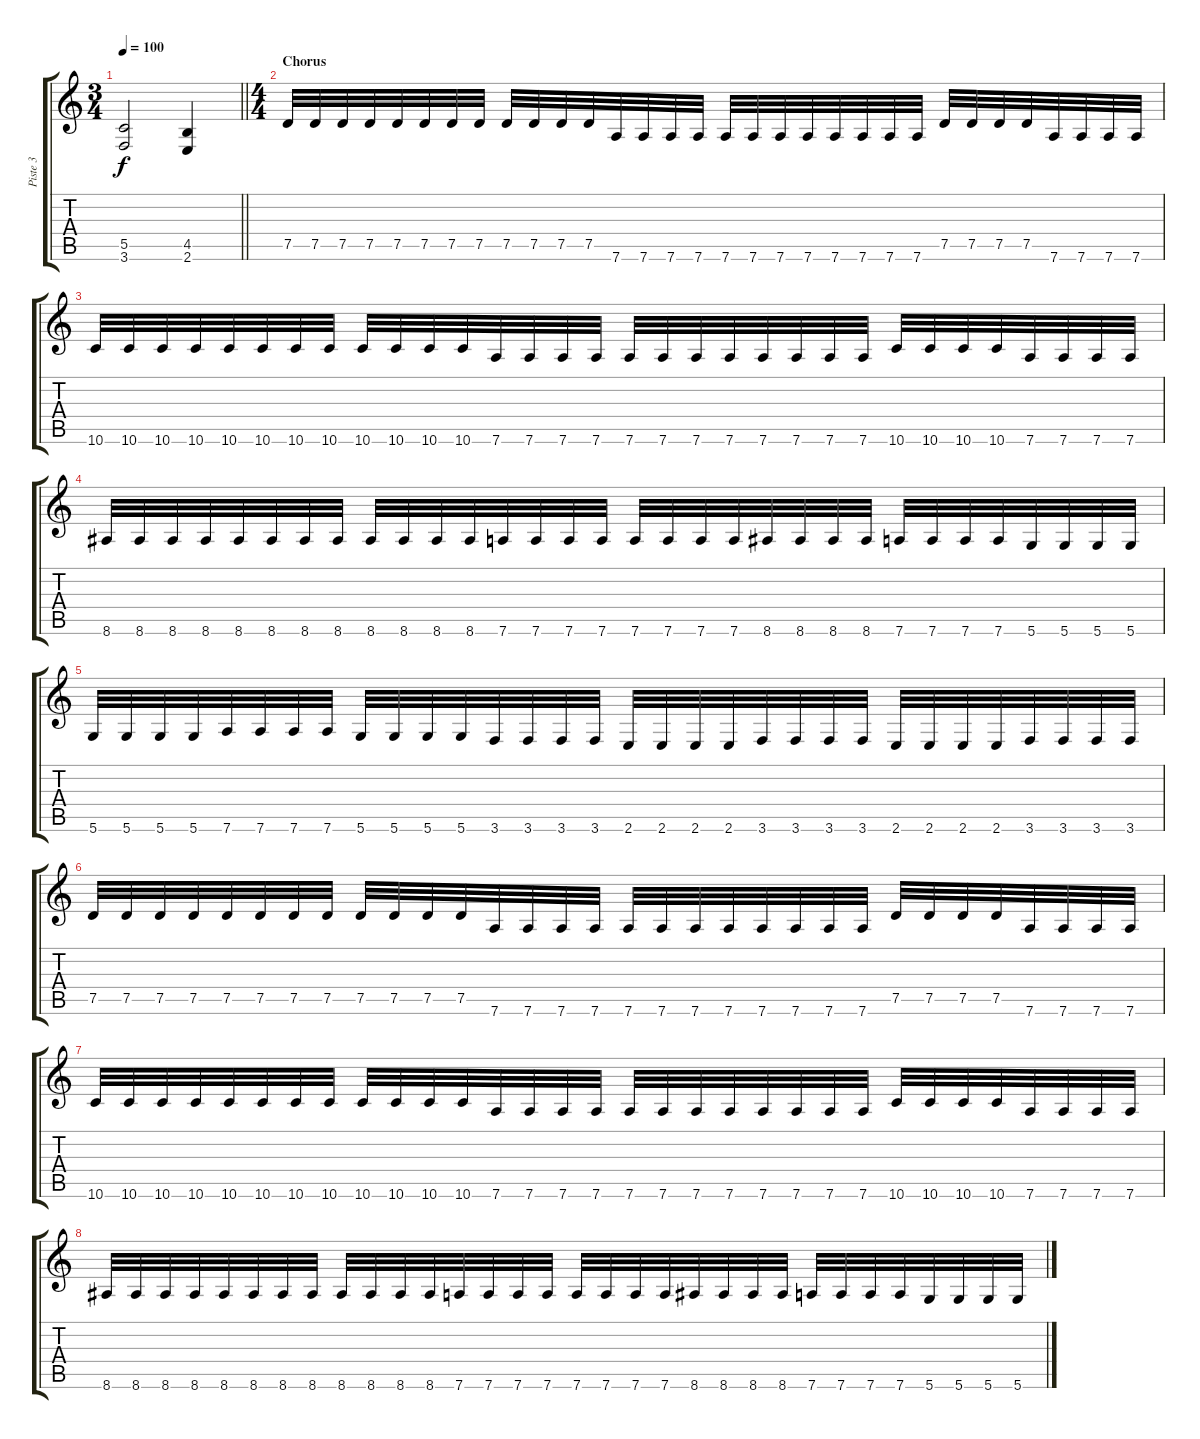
\track ("Piste 3" "Piste 3") {instrument distortionguitar}
\staff {score tabs}
\tuning (D4 A3 F3 C3 G2 D2) {hide}
\ts (3 4)
\tempo 100
\clef g2
\barLineRight lightlight
\ks c
(5.5{t} 3.6{t}).2{dy f} (4.5 2.6).4 |
\ts (4 4)
\section ("" "Chorus")
7.5.32 7.5.32 7.5.32 7.5.32 7.5.32 7.5.32 7.5.32 7.5.32 7.5.32 7.5.32 7.5.32 7.5.32 7.6.32 7.6.32 7.6.32 7.6.32 7.6.32 7.6.32 7.6.32 7.6.32 7.6.32 7.6.32 7.6.32 7.6.32 7.5.32 7.5.32 7.5.32 7.5.32 7.6.32 7.6.32 7.6.32 7.6.32 |
10.6.32 10.6.32 10.6.32 10.6.32 10.6.32 10.6.32 10.6.32 10.6.32 10.6.32 10.6.32 10.6.32 10.6.32 7.6.32 7.6.32 7.6.32 7.6.32 7.6.32 7.6.32 7.6.32 7.6.32 7.6.32 7.6.32 7.6.32 7.6.32 10.6.32 10.6.32 10.6.32 10.6.32 7.6.32 7.6.32 7.6.32 7.6.32 |
8.6.32 8.6.32 8.6.32 8.6.32 8.6.32 8.6.32 8.6.32 8.6.32 8.6.32 8.6.32 8.6.32 8.6.32 7.6.32 7.6.32 7.6.32 7.6.32 7.6.32 7.6.32 7.6.32 7.6.32 8.6.32 8.6.32 8.6.32 8.6.32 7.6.32 7.6.32 7.6.32 7.6.32 5.6.32 5.6.32 5.6.32 5.6.32 |
5.6.32 5.6.32 5.6.32 5.6.32 7.6.32 7.6.32 7.6.32 7.6.32 5.6.32 5.6.32 5.6.32 5.6.32 3.6.32 3.6.32 3.6.32 3.6.32 2.6.32 2.6.32 2.6.32 2.6.32 3.6.32 3.6.32 3.6.32 3.6.32 2.6.32 2.6.32 2.6.32 2.6.32 3.6.32 3.6.32 3.6.32 3.6.32 |
7.5.32 7.5.32 7.5.32 7.5.32 7.5.32 7.5.32 7.5.32 7.5.32 7.5.32 7.5.32 7.5.32 7.5.32 7.6.32 7.6.32 7.6.32 7.6.32 7.6.32 7.6.32 7.6.32 7.6.32 7.6.32 7.6.32 7.6.32 7.6.32 7.5.32 7.5.32 7.5.32 7.5.32 7.6.32 7.6.32 7.6.32 7.6.32 |
10.6.32 10.6.32 10.6.32 10.6.32 10.6.32 10.6.32 10.6.32 10.6.32 10.6.32 10.6.32 10.6.32 10.6.32 7.6.32 7.6.32 7.6.32 7.6.32 7.6.32 7.6.32 7.6.32 7.6.32 7.6.32 7.6.32 7.6.32 7.6.32 10.6.32 10.6.32 10.6.32 10.6.32 7.6.32 7.6.32 7.6.32 7.6.32 |
8.6.32 8.6.32 8.6.32 8.6.32 8.6.32 8.6.32 8.6.32 8.6.32 8.6.32 8.6.32 8.6.32 8.6.32 7.6.32 7.6.32 7.6.32 7.6.32 7.6.32 7.6.32 7.6.32 7.6.32 8.6.32 8.6.32 8.6.32 8.6.32 7.6.32 7.6.32 7.6.32 7.6.32 5.6.32 5.6.32 5.6.32 5.6.32
